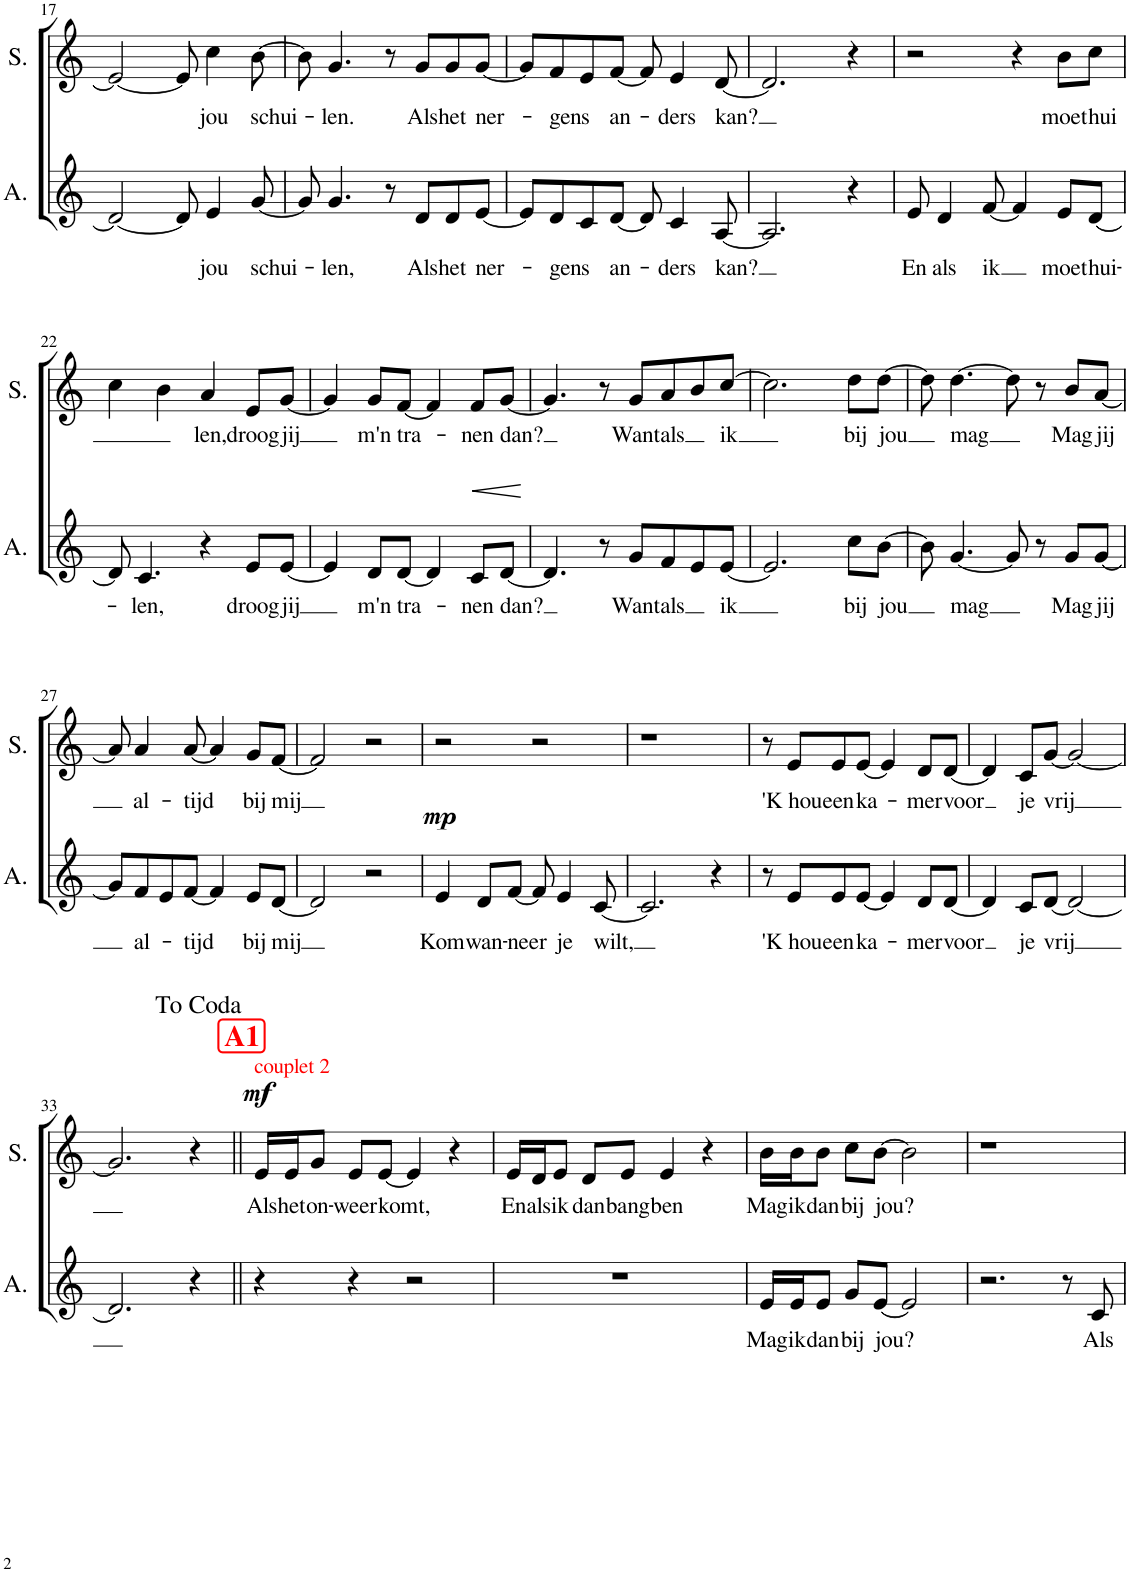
**kern	**text	**dynam	**kern	**text	**dynam
*part2	*part2	*part2	*part1	*part1	*part1
*staff2	*staff2	*staff2	*staff1	*staff1	*staff1
*I"Alto	*	*	*I"Soprano	*	*
*I'A.	*	*	*I'S.	*	*
!!LO:PB:g=z
*clefG2	*	*	*clefG2	*	*
*k[]	*	*	*k[]	*	*
*M4/4	*	*	*M4/4	*	*
=17	=17	=17	=17	=17	=17
2d/_	.	.	2e/_	.	.
8d/]	.	.	8e/]	.	.
!	!LO:LY:b	!	!	!LO:LY:b	!
4e/	jou	.	4cc\	jou	.
!	!LO:LY:b	!	!	!LO:LY:b	!
[8g/	schui-	.	[8b\	schui-	.
=18	=18	=18	=18	=18	=18
8g/]	.	.	8b\]	.	.
!	!LO:LY:b	!	!	!LO:LY:b	!
4.g/	-len,	.	4.g/	-len.	.
8r	.	.	8r	.	.
!	!LO:LY:b	!	!	!LO:LY:b	!
8d/L	Als	.	8g/L	Als	.
!	!LO:LY:b	!	!	!LO:LY:b	!
8d/	het	.	8g/	het	.
!	!LO:LY:b	!	!	!LO:LY:b	!
[8e/J	ner-	.	[8g/J	ner-	.
=19	=19	=19	=19	=19	=19
8e/L]	.	.	8g/L]	.	.
!	!LO:LY:b	!	!	!LO:LY:b	!
8d/	-gens	.	8f/	-gens	.
8c/	.	.	8e/	.	.
!	!LO:LY:b	!	!	!LO:LY:b	!
[8d/J	an-	.	[8f/J	an-	.
8d/]	.	.	8f/]	.	.
!	!LO:LY:b	!	!	!LO:LY:b	!
4c/	-ders	.	4e/	-ders	.
!	!LO:LY:b	!	!	!LO:LY:b	!
[8A/	kan?	.	[8d/	kan?	.
=20	=20	=20	=20	=20	=20
2.A/]	.	.	2.d/]	.	.
4r	.	.	4r	.	.
=21	=21	=21	=21	=21	=21
!	!LO:LY:b	!	!	!	!
8e/	En	.	2r	.	.
!	!LO:LY:b	!	!	!	!
4d/	als	.	.	.	.
!	!LO:LY:b	!	!	!	!
[8f/	ik	.	.	.	.
4f/]	.	.	4r	.	.
!	!LO:LY:b	!	!	!LO:LY:b	!
8e/L	moet	.	8b\L	moet	.
!	!LO:LY:b	!	!	!LO:LY:b	!
[8d/J	hui-	.	8cc\J	hui	.
!!LO:LB:g=z
=22	=22	=22	=22	=22	=22
8d/]	.	.	4cc\	.	.
!	!LO:LY:b	!	!	!	!
4.c/	-len,	.	.	.	.
.	.	.	4b\	.	.
!	!	!	!	!LO:LY:b	!
4r	.	.	4a/	len,	.
!	!LO:LY:b	!	!	!LO:LY:b	!
8e/L	droog	.	8e/L	droog	.
!	!LO:LY:b	!	!	!LO:LY:b	!
[8e/J	jij	.	[8g/J	jij	.
=23	=23	=23	=23	=23	=23
4e/]	.	.	4g/]	.	.
!	!LO:LY:b	!	!	!LO:LY:b	!
8d/L	m'n	.	8g/L	m'n	.
!	!LO:LY:b	!	!	!LO:LY:b	!
[8d/J	tra-	.	[8f/J	tra-	.
4d/]	.	.	4f/]	.	.
!	!LO:LY:b	!LO:HP:b	!	!LO:LY:b	!
8c/L	-nen	<	8f/L	-nen	.
!	!LO:LY:b	!	!	!LO:LY:b	!
[8d/J	dan?	.	[8g/J	dan?	.
.	.	[	.	.	.
=24	=24	=24	=24	=24	=24
4.d/]	.	.	4.g/]	.	.
8r	.	.	8r	.	.
!	!LO:LY:b	!	!	!LO:LY:b	!
8g/L	Want	.	8g/L	Want	.
!	!LO:LY:b	!	!	!LO:LY:b	!
8f/	als	.	8a/	als	.
8e/	.	.	8b/	.	.
!	!LO:LY:b	!	!	!LO:LY:b	!
[8e/J	ik	.	[8cc/J	ik	.
=25	=25	=25	=25	=25	=25
2.e/]	.	.	2.cc\]	.	.
!	!LO:LY:b	!	!	!LO:LY:b	!
8cc\L	bij	.	8dd\L	bij	.
!	!LO:LY:b	!	!	!LO:LY:b	!
[8b\J	jou	.	[8dd\J	jou	.
=26	=26	=26	=26	=26	=26
8b\]	.	.	8dd\]	.	.
!	!LO:LY:b	!	!	!LO:LY:b	!
[4.g/	mag	.	[4.dd\	mag	.
8g/]	.	.	8dd\]	.	.
8r	.	.	8r	.	.
!	!LO:LY:b	!	!	!LO:LY:b	!
8g/L	Mag	.	8b/L	Mag	.
!	!LO:LY:b	!	!	!LO:LY:b	!
[8g/J	jij	.	[8a/J	jij	.
!!LO:LB:g=z
=27	=27	=27	=27	=27	=27
8g/L]	.	.	8a/]	.	.
!	!LO:LY:b	!	!	!LO:LY:b	!
8f/	al-	.	4a/	al-	.
8e/	.	.	.	.	.
!	!LO:LY:b	!	!	!LO:LY:b	!
[8f/J	-tijd	.	[8a/	-tijd	.
4f/]	.	.	4a/]	.	.
!	!LO:LY:b	!	!	!LO:LY:b	!
8e/L	bij	.	8g/L	bij	.
!	!LO:LY:b	!	!	!LO:LY:b	!
[8d/J	mij	.	[8f/J	mij	.
=28	=28	=28	=28	=28	=28
2d/]	.	.	2f/]	.	.
2r	.	.	2r	.	.
=29	=29	=29	=29	=29	=29
!	!LO:LY:b	!LO:DY:a	!	!	!
4e/	Kom	mp	2r	.	.
!	!LO:LY:b	!	!	!	!
8d/L	wan-	.	.	.	.
!	!LO:LY:b	!	!	!	!
[8f/J	-neer	.	.	.	.
8f/]	.	.	2r	.	.
!	!LO:LY:b	!	!	!	!
4e/	je	.	.	.	.
!	!LO:LY:b	!	!	!	!
[8c/	wilt,	.	.	.	.
=30	=30	=30	=30	=30	=30
2.c/]	.	.	1r	.	.
4r	.	.	.	.	.
=31	=31	=31	=31	=31	=31
8r	.	.	8r	.	.
!	!LO:LY:b	!	!	!LO:LY:b	!
8e/L	'K hou	.	8e/L	'K hou	.
!	!LO:LY:b	!	!	!LO:LY:b	!
8e/	een	.	8e/	een	.
!	!LO:LY:b	!	!	!LO:LY:b	!
[8e/J	ka-	.	[8e/J	ka-	.
4e/]	.	.	4e/]	.	.
!	!LO:LY:b	!	!	!LO:LY:b	!
8d/L	-mer	.	8d/L	-mer	.
!	!LO:LY:b	!	!	!LO:LY:b	!
[8d/J	voor	.	[8d/J	voor	.
=32	=32	=32	=32	=32	=32
4d/]	.	.	4d/]	.	.
!	!LO:LY:b	!	!	!LO:LY:b	!
8c/L	je	.	8c/L	je	.
!	!LO:LY:b	!	!	!LO:LY:b	!
[8d/J	vrij	.	[8g/J	vrij	.
2d/_	.	.	2g/_	.	.
!!LO:LB:g=z
=33	=33	=33	=33	=33	=33
2.d/]	.	.	2.g/]	.	.
4r	.	.	4r	.	.
!!LO:REH:place=s1:a:B:cj:color=#FF0000:fs=14:t=A1
=34||	=34||	=34||	=34||	=34||	=34||
!	!	!	!LO:TX:a:color=#FF0000:t=couplet 2	!	!
!	!	!	!	!LO:LY:b	!LO:DY:a
4r	.	.	16e/LL	Als	mf
!	!	!	!	!LO:LY:b	!
.	.	.	16e/J	het	.
!	!	!	!	!LO:LY:b	!
.	.	.	8g/J	on-	.
!	!	!	!	!LO:LY:b	!
4r	.	.	8e/L	-weer	.
!	!	!	!	!LO:LY:b	!
.	.	.	[8e/J	komt,	.
2r	.	.	4e/]	.	.
.	.	.	4r	.	.
=35	=35	=35	=35	=35	=35
!	!	!	!	!LO:LY:b	!
1r	.	.	16e/LL	En	.
!	!	!	!	!LO:LY:b	!
.	.	.	16d/J	als	.
!	!	!	!	!LO:LY:b	!
.	.	.	8e/J	ik	.
!	!	!	!	!LO:LY:b	!
.	.	.	8d/L	dan	.
!	!	!	!	!LO:LY:b	!
.	.	.	8e/J	bang	.
!	!	!	!	!LO:LY:b	!
.	.	.	4e/	ben	.
.	.	.	4r	.	.
=36	=36	=36	=36	=36	=36
!	!LO:LY:b	!	!	!LO:LY:b	!
16e/LL	Mag	.	16b\LL	Mag	.
!	!LO:LY:b	!	!	!LO:LY:b	!
16e/J	ik	.	16b\J	ik	.
!	!LO:LY:b	!	!	!LO:LY:b	!
8e/J	dan	.	8b\J	dan	.
!	!LO:LY:b	!	!	!LO:LY:b	!
8g/L	bij	.	8cc\L	bij	.
!	!LO:LY:b	!	!	!LO:LY:b	!
[8e/J	jou?	.	[8b\J	jou?	.
2e/]	.	.	2b\]	.	.
=37	=37	=37	=37	=37	=37
2.r	.	.	1r	.	.
8r	.	.	.	.	.
!	!LO:LY:b	!	!	!	!
8c/	Als	.	.	.	.
=	=	=	=	=	=
*-	*-	*-	*-	*-	*-
